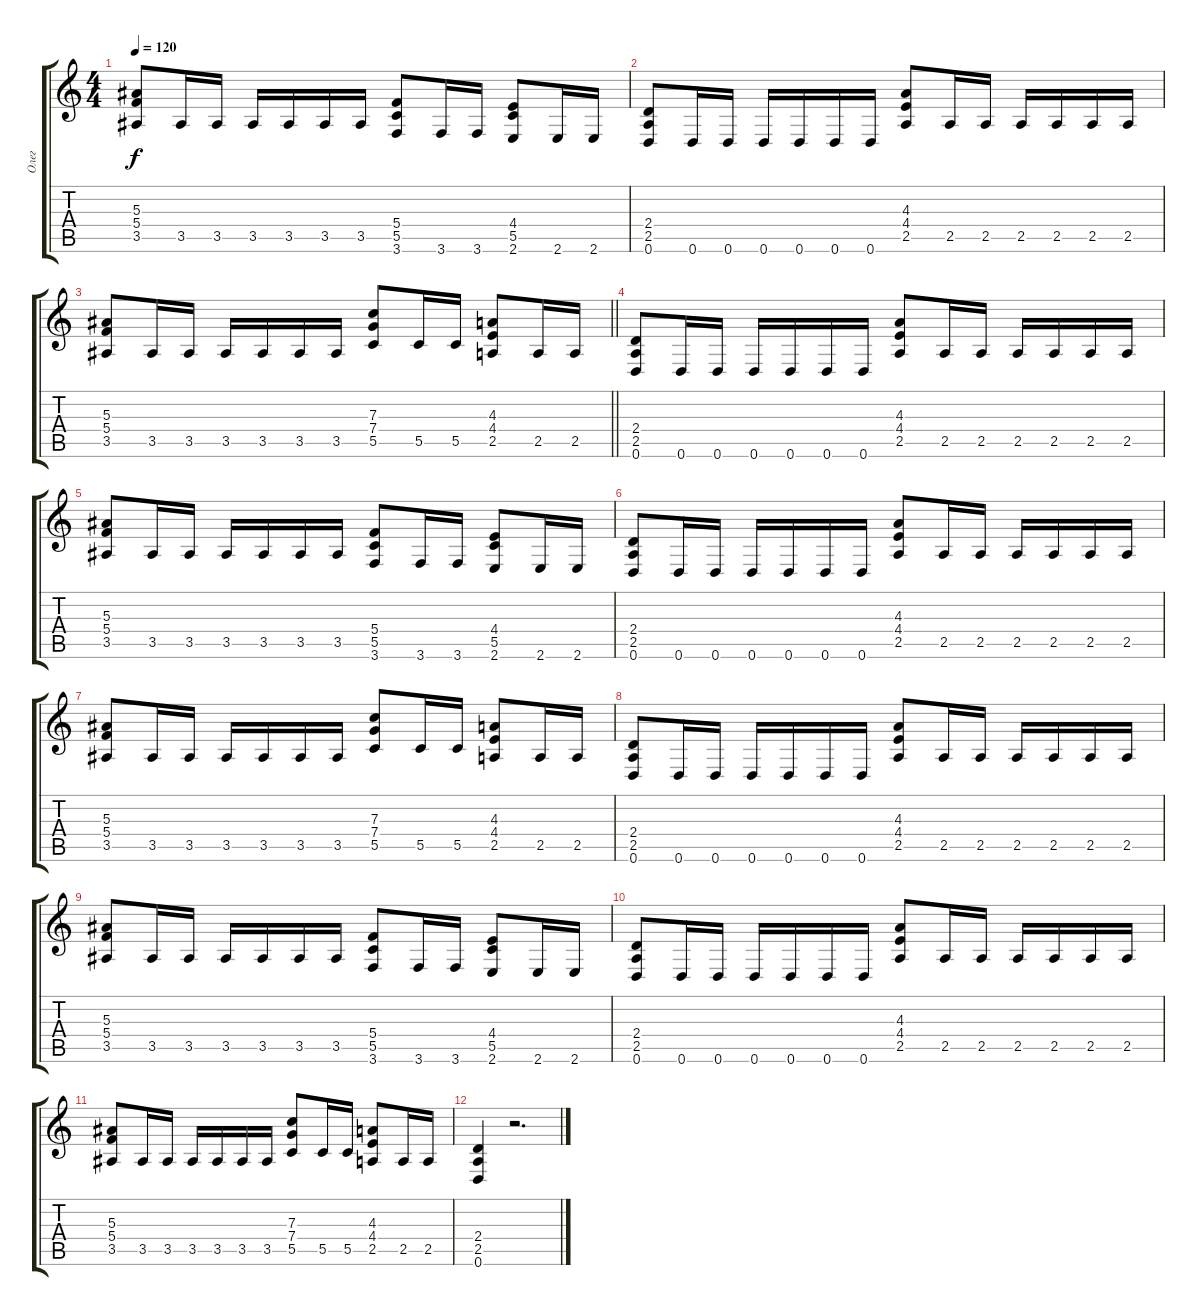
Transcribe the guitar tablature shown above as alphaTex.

\track ("Олег" "Олег") {instrument distortionguitar}
\staff {score tabs}
\tuning (D4 A3 F3 C3 G2 D2) {hide}
\ts (4 4)
\tempo 120
\clef g2
\ks c
(5.3 5.4 3.5).8{dy f} 3.5.16 3.5.16 3.5.16 3.5.16 3.5.16 3.5.16 (5.4 5.5 3.6).8 3.6.16 3.6.16 (4.4 5.5 2.6).8 2.6.16 2.6.16 |
(2.4 2.5 0.6).8 0.6.16 0.6.16 0.6.16 0.6.16 0.6.16 0.6.16 (4.3 4.4 2.5).8 2.5.16 2.5.16 2.5.16 2.5.16 2.5.16 2.5.16 |
\barLineRight lightlight
(5.3 5.4 3.5).8 3.5.16 3.5.16 3.5.16 3.5.16 3.5.16 3.5.16 (7.3 7.4 5.5).8 5.5.16 5.5.16 (4.3 4.4 2.5).8 2.5.16 2.5.16 |
\section ("" "")
(2.4 2.5 0.6).8 0.6.16 0.6.16 0.6.16 0.6.16 0.6.16 0.6.16 (4.3 4.4 2.5).8 2.5.16 2.5.16 2.5.16 2.5.16 2.5.16 2.5.16 |
(5.3 5.4 3.5).8 3.5.16 3.5.16 3.5.16 3.5.16 3.5.16 3.5.16 (5.4 5.5 3.6).8 3.6.16 3.6.16 (4.4 5.5 2.6).8 2.6.16 2.6.16 |
(2.4 2.5 0.6).8 0.6.16 0.6.16 0.6.16 0.6.16 0.6.16 0.6.16 (4.3 4.4 2.5).8 2.5.16 2.5.16 2.5.16 2.5.16 2.5.16 2.5.16 |
(5.3 5.4 3.5).8 3.5.16 3.5.16 3.5.16 3.5.16 3.5.16 3.5.16 (7.3 7.4 5.5).8 5.5.16 5.5.16 (4.3 4.4 2.5).8 2.5.16 2.5.16 |
(2.4 2.5 0.6).8 0.6.16 0.6.16 0.6.16 0.6.16 0.6.16 0.6.16 (4.3 4.4 2.5).8 2.5.16 2.5.16 2.5.16 2.5.16 2.5.16 2.5.16 |
(5.3 5.4 3.5).8 3.5.16 3.5.16 3.5.16 3.5.16 3.5.16 3.5.16 (5.4 5.5 3.6).8 3.6.16 3.6.16 (4.4 5.5 2.6).8 2.6.16 2.6.16 |
(2.4 2.5 0.6).8 0.6.16 0.6.16 0.6.16 0.6.16 0.6.16 0.6.16 (4.3 4.4 2.5).8 2.5.16 2.5.16 2.5.16 2.5.16 2.5.16 2.5.16 |
(5.3 5.4 3.5).8 3.5.16 3.5.16 3.5.16 3.5.16 3.5.16 3.5.16 (7.3 7.4 5.5).8 5.5.16 5.5.16 (4.3 4.4 2.5).8 2.5.16 2.5.16 |
(2.4 2.5 0.6).4 r.2{d}
